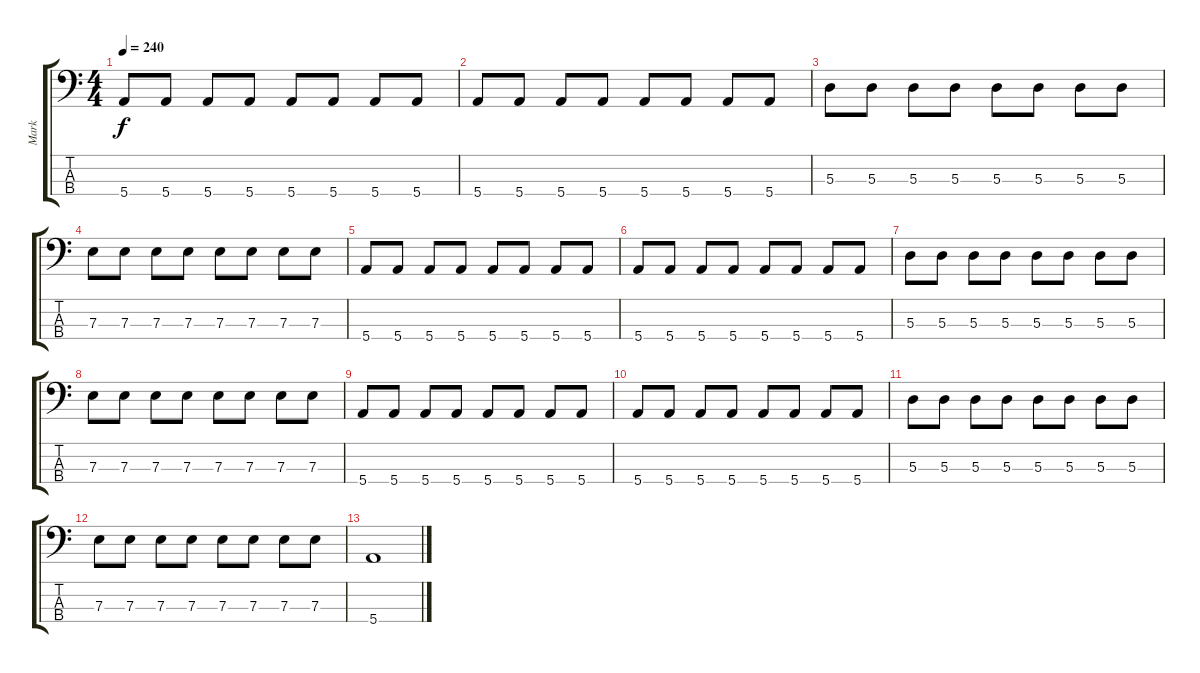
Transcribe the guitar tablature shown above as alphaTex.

\track ("Mark" "Mark") {instrument electricbassfinger}
\staff {score tabs}
\tuning (G2 D2 A1 E1) {hide}
\ts (4 4)
\tempo 240
\clef f4
\ks c
5.4.8{dy f} 5.4.8 5.4.8 5.4.8 5.4.8 5.4.8 5.4.8 5.4.8 |
5.4.8 5.4.8 5.4.8 5.4.8 5.4.8 5.4.8 5.4.8 5.4.8 |
5.3.8 5.3.8 5.3.8 5.3.8 5.3.8 5.3.8 5.3.8 5.3.8 |
7.3.8 7.3.8 7.3.8 7.3.8 7.3.8 7.3.8 7.3.8 7.3.8 |
5.4.8 5.4.8 5.4.8 5.4.8 5.4.8 5.4.8 5.4.8 5.4.8 |
5.4.8 5.4.8 5.4.8 5.4.8 5.4.8 5.4.8 5.4.8 5.4.8 |
5.3.8 5.3.8 5.3.8 5.3.8 5.3.8 5.3.8 5.3.8 5.3.8 |
7.3.8 7.3.8 7.3.8 7.3.8 7.3.8 7.3.8 7.3.8 7.3.8 |
5.4.8 5.4.8 5.4.8 5.4.8 5.4.8 5.4.8 5.4.8 5.4.8 |
5.4.8 5.4.8 5.4.8 5.4.8 5.4.8 5.4.8 5.4.8 5.4.8 |
5.3.8 5.3.8 5.3.8 5.3.8 5.3.8 5.3.8 5.3.8 5.3.8 |
7.3.8 7.3.8 7.3.8 7.3.8 7.3.8 7.3.8 7.3.8 7.3.8 |
5.4.1
